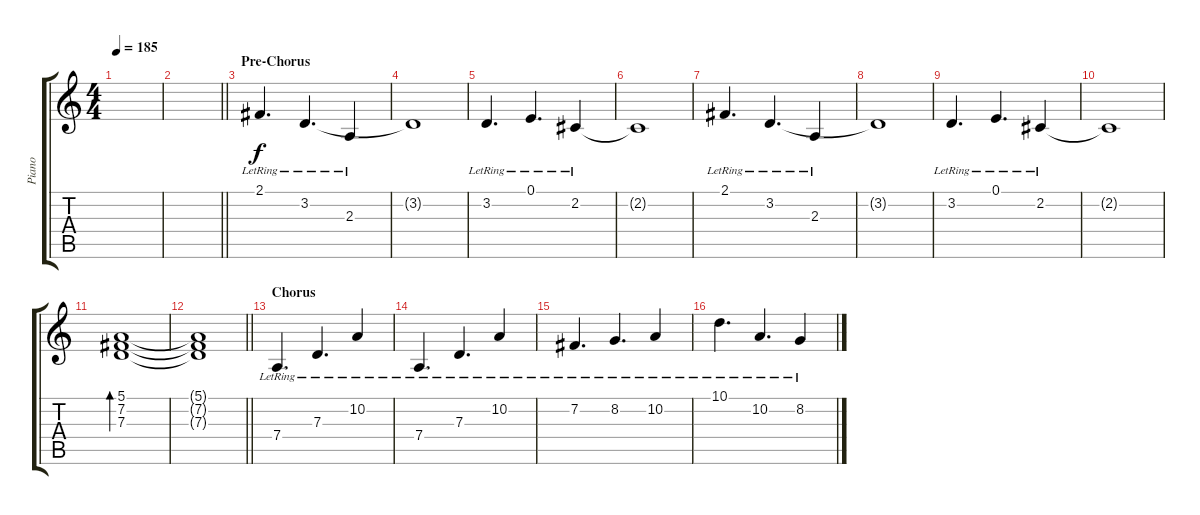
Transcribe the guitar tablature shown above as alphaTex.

\track ("Piano" "Piano") {instrument acousticgrandpiano}
\staff {score tabs}
\tuning (E4 B3 G3 D3 A2 E2) {hide}
\ts (4 4)
\tempo 185
\clef g2
\ks c
|
\barLineRight lightlight
|
\section ("" "Pre-Chorus")
2.1{lr}.4{d} 3.2{lr}.4{d} 2.3{lr}.4 |
3.2{t}.1 |
3.2{lr}.4{d} 0.1{lr}.4{d} 2.2{lr}.4 |
2.2{t}.1 |
2.1{lr}.4{d} 3.2{lr}.4{d} 2.3{lr}.4 |
3.2{t}.1 |
3.2{lr}.4{d} 0.1{lr}.4{d} 2.2{lr}.4 |
2.2{t}.1 |
(5.1 7.2 7.3).1{bd 240 volume 11 balance 8} |
\barLineRight lightlight
(5.1{t} 7.2{t} 7.3{t}).1 |
\section ("" "Chorus")
7.4{lr}.4{d} 7.3{lr}.4{d} 10.2{lr}.4 |
7.4{lr}.4{d} 7.3{lr}.4{d} 10.2{lr}.4 |
7.2{lr}.4{d} 8.2{lr}.4{d} 10.2{lr}.4 |
10.1{lr}.4{d} 10.2{lr}.4{d} 8.2{lr}.4
